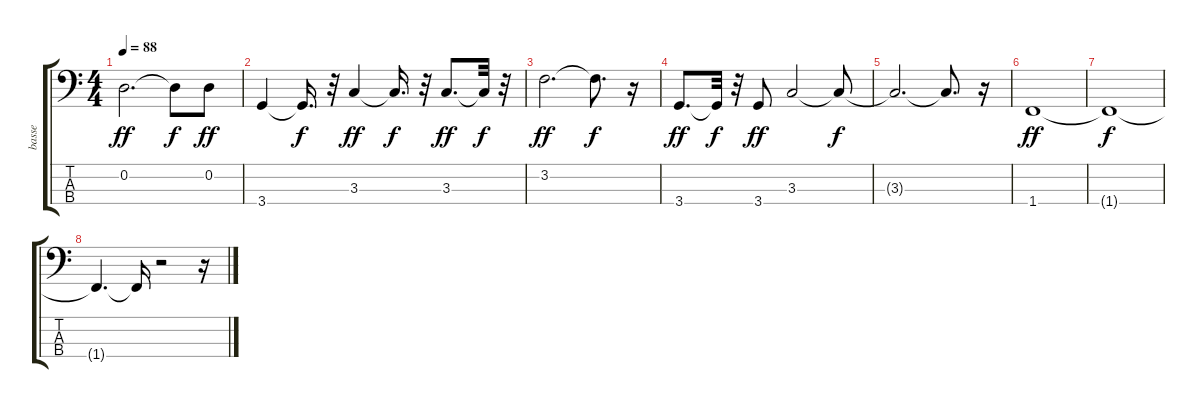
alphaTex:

\track ("basse" "basse") {instrument electricbassfinger}
\staff {score tabs}
\tuning (G2 D2 A1 E1) {hide}
\ts (4 4)
\tempo 88
\clef f4
\ks c
0.2.2{d dy ff} 0.2{t}.8{dy f} 0.2.8{dy ff} |
3.4.4 3.4{t}.16{d dy f} r.32 3.3.4{dy ff} 3.3{t}.16{d dy f} r.32 3.3.8{d dy ff} 3.3{t}.32{dy f} r.32 |
3.2.2{d dy ff} 3.2{t}.8{d dy f} r.16 |
3.4.8{d dy ff} 3.4{t}.32{dy f} r.32 3.4.8{dy ff} 3.3.2 3.3{t}.8{dy f} |
3.3{t}.2{d} 3.3{t}.8{d} r.16 |
1.4.1{dy ff} |
1.4{t}.1{dy f} |
1.4{t}.4{d} 1.4{t}.16 r.2 r.16
